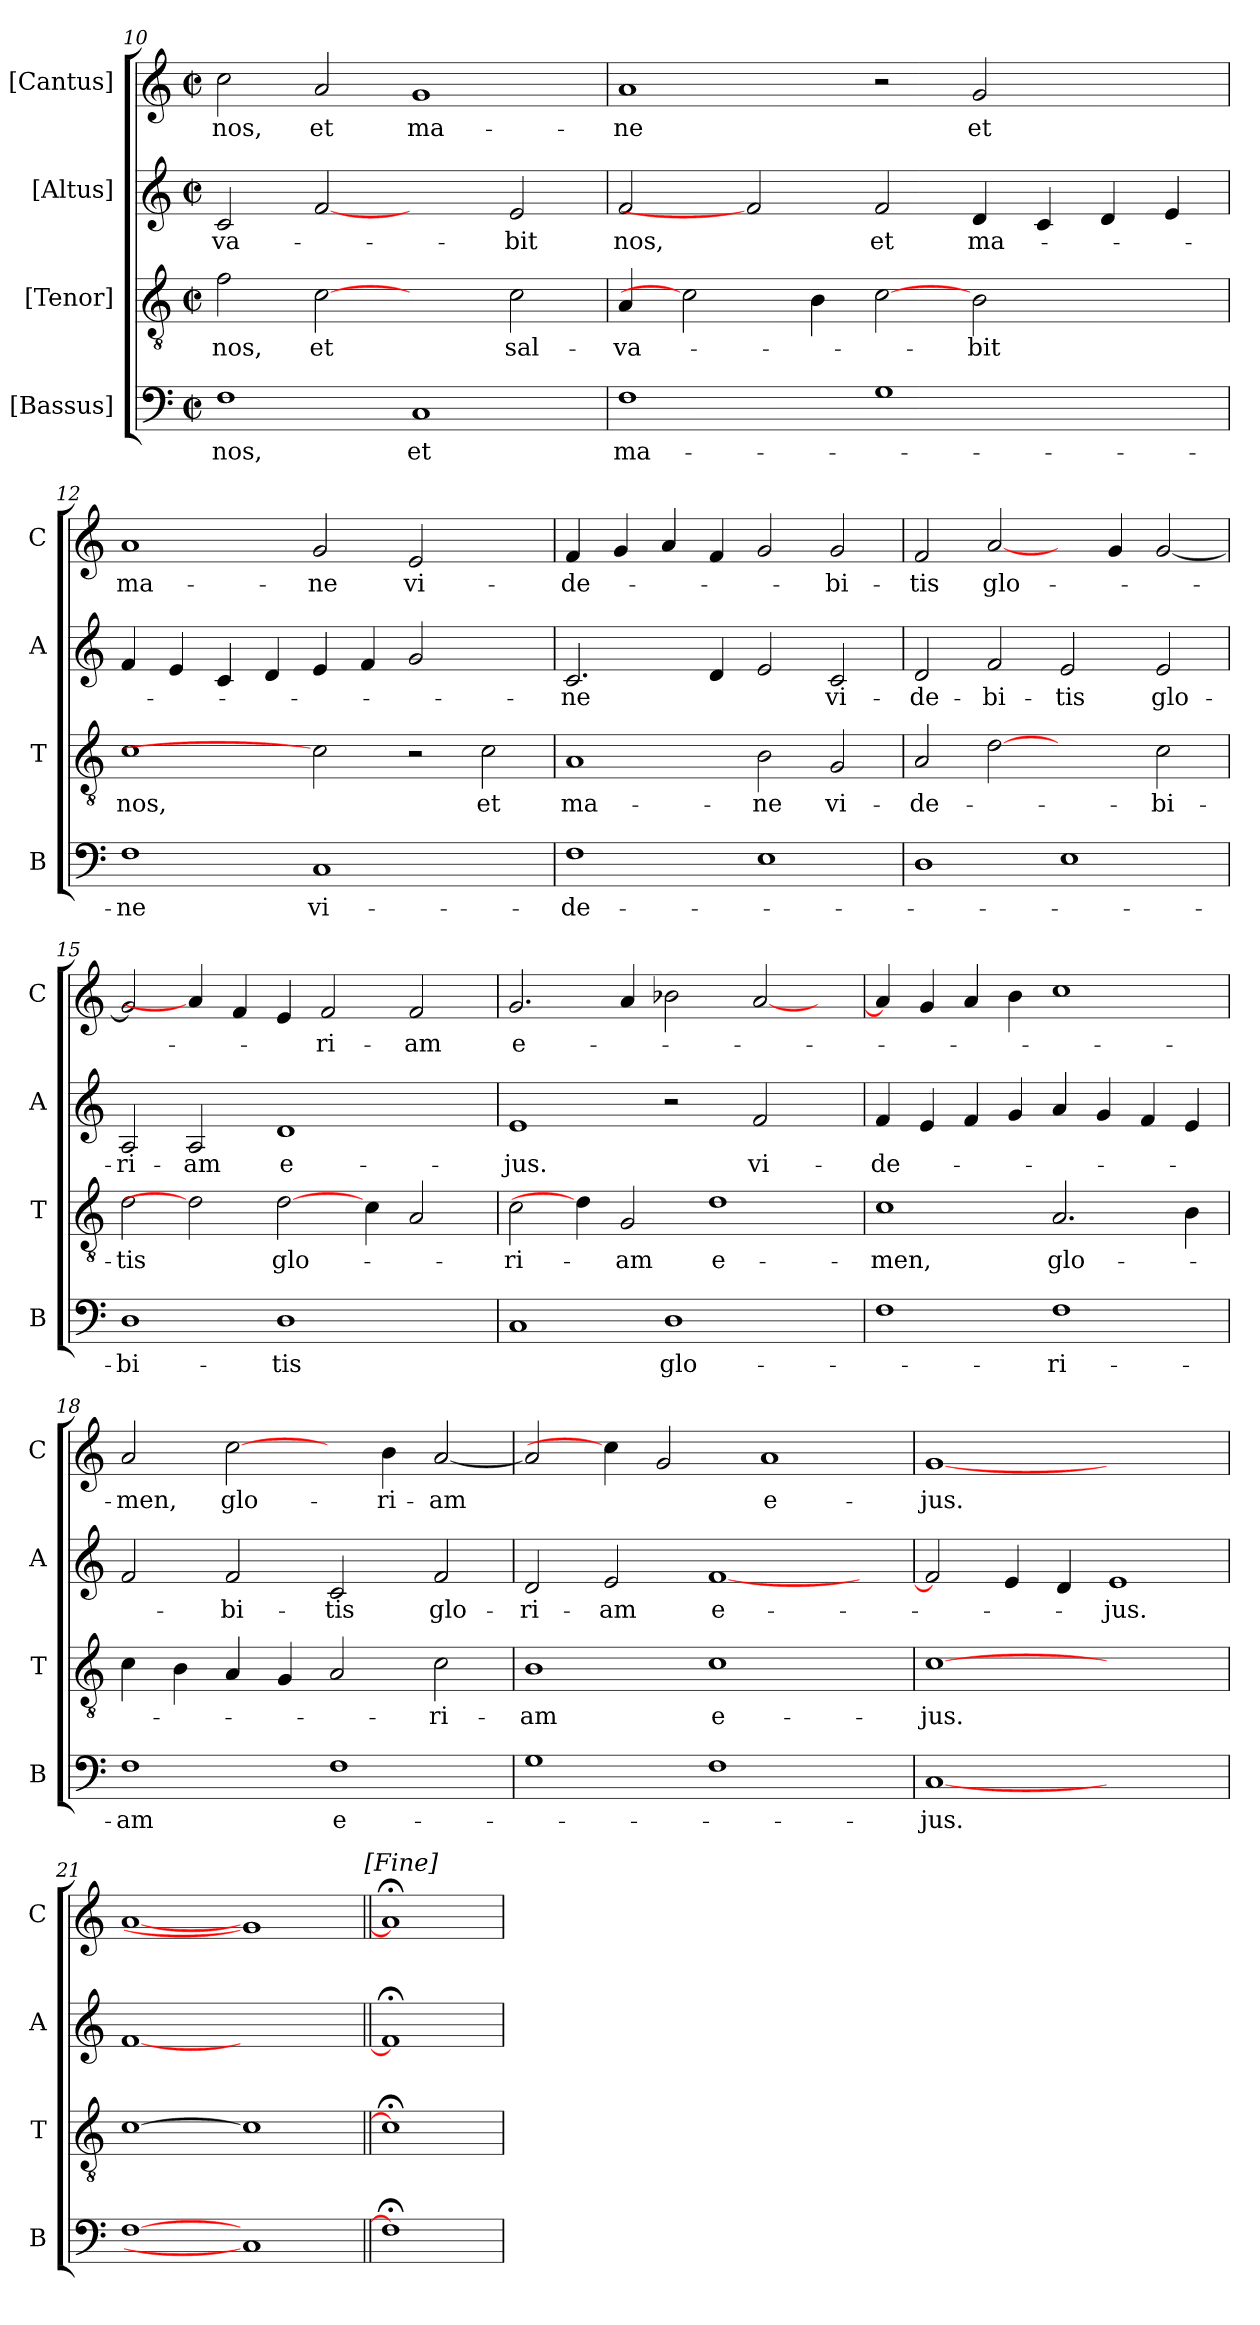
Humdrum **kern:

**kern	**text	**kern	**text	**kern	**text	**kern	**text
*part4	*part4	*part3	*part3	*part2	*part2	*part1	*part1
*staff4	*staff4	*staff3	*staff3	*staff2	*staff2	*staff1	*staff1
*I"[Bassus]	*	*I"[Tenor]	*	*I"[Altus]	*	*I"[Cantus]	*
*I'B	*	*I'T	*	*I'A	*	*I'C	*
*clefF4	*	*clefGv2	*	*clefG2	*	*clefG2	*
*k[]	*	*k[]	*	*k[]	*	*k[]	*
*C:	*	*C:	*	*C:	*	*C:	*
*M2/2	*	*M2/2	*	*M2/2	*	*M2/2	*
*met(c|)	*	*met(c|)	*	*met(c|)	*	*met(c|)	*
=10	=10	=10	=10	=10	=10	=10	=10
!	!LO:LY:b	!	!LO:LY:b	!	!LO:LY:b	!	!LO:LY:b
1F	nos,	2f\	nos,	2c/	-va-	2cc\	nos,
!	!	!	!LO:LY:b	!	!	!	!LO:LY:b
.	.	[2c	et	[2f	.	2a/	et
!	!LO:LY:b	!	!	!	!	!	!LO:LY:b
1C	et	2ryy	.	2ryy	.	1g	ma-
!	!	!	!LO:LY:b	!	!LO:LY:b	!	!
.	.	2c\	sal-	2e/	-bit	.	.
=11	=11	=11	=11	=11	=11	=11	=11
!	!LO:LY:b	!	!LO:LY:b	!	!LO:LY:b	!	!LO:LY:b
1F	ma-	4A/	-va-	2f/	nos,	1a	-ne
.	.	2c]	.	.	.	.	.
.	.	.	.	2f]	.	.	.
.	.	4B\	.	.	.	.	.
!	!	!	!	!	!LO:LY:b	!	!
1G	.	[2c	.	2f/	et	2r	.
!	!	!	!LO:LY:b	!	!LO:LY:b	!	!LO:LY:b
.	.	2B\	-bit	4d/	ma-	2g/	et
.	.	.	.	4c/	.	.	.
2ryy	.	2ryy	.	4d/	.	2ryy	.
.	.	.	.	4e/	.	.	.
=12	=12	=12	=12	=12	=12	=12	=12
!	!LO:LY:b	!	!LO:LY:b	!	!	!	!LO:LY:b
1F	-ne	1c	nos,	4f/	.	1a	ma-
.	.	.	.	4e/	.	.	.
.	.	.	.	4c/	.	.	.
.	.	.	.	4d/	.	.	.
!	!LO:LY:b	!	!	!	!	!	!LO:LY:b
1C	vi-	2c]	.	4e/	.	2g/	-ne
.	.	.	.	4f/	.	.	.
!	!	!	!	!	!	!	!LO:LY:b
.	.	2r	.	2g/	.	2e/	vi-
!	!	!	!LO:LY:b	!	!	!	!
2ryy	.	2c\	et	2ryy	.	2ryy	.
!!LO:LB:g=z
=13	=13	=13	=13	=13	=13	=13	=13
!	!LO:LY:b	!	!LO:LY:b	!	!LO:LY:b	!	!LO:LY:b
1F	-de-	1A	ma-	2.c/	-ne	4f/	-de-
.	.	.	.	.	.	4g/	.
.	.	.	.	.	.	4a/	.
.	.	.	.	4d/	.	4f/	.
!	!	!	!LO:LY:b	!	!	!	!
1E	.	2B\	-ne	2e/	.	2g/	.
!	!	!	!LO:LY:b	!	!LO:LY:b	!	!LO:LY:b
.	.	2G/	vi-	2c/	vi-	2g/	-bi-
=14	=14	=14	=14	=14	=14	=14	=14
!	!	!	!LO:LY:b	!	!LO:LY:b	!	!LO:LY:b
1D	.	2A/	-de-	2d/	-de-	2f/	-tis
!	!	!	!	!	!LO:LY:b	!	!LO:LY:b
.	.	[2d	.	2f/	-bi-	[2a/	glo-
!	!	!	!	!	!LO:LY:b	!	!
1E	.	2ryy	.	2e/	-tis	4ryy	.
.	.	.	.	.	.	4g/	.
!	!	!	!LO:LY:b	!	!LO:LY:b	!	!
.	.	2c\	-bi-	2e/	glo-	[2g/	.
=15	=15	=15	=15	=15	=15	=15	=15
!	!LO:LY:b	!	!LO:LY:b	!	!LO:LY:b	!	!
1D	-bi-	2d\	-tis	2A/	-ri-	2g/]	.
!	!	!	!	!	!LO:LY:b	!	!
.	.	2d]	.	2A/	-am	4a/]	.
.	.	.	.	.	.	4f/	.
!	!LO:LY:b	!	!LO:LY:b	!	!LO:LY:b	!	!
1D	-tis	[2d\	glo-	1d	e-	4e/	.
!	!	!	!	!	!	!	!LO:LY:b
.	.	.	.	.	.	2f/	-ri-
.	.	4c\	.	.	.	.	.
!	!	!	!	!	!	!	!LO:LY:b
.	.	2A/	.	.	.	2f/	-am
4ryy	.	.	.	4ryy	.	.	.
=16	=16	=16	=16	=16	=16	=16	=16
!	!	!	!LO:LY:b	!	!LO:LY:b	!	!LO:LY:b
1C	.	2c\	-ri-	1e	-jus.	2.g/	e-
.	.	4d\]	.	.	.	.	.
!	!	!	!LO:LY:b	!	!	!	!
.	.	2G/	-am	.	.	4a/	.
!	!LO:LY:b	!	!	!	!	!	!
1D	glo-	.	.	2r	.	2b-X\	.
!	!	!	!LO:LY:b	!	!	!	!
.	.	1d	e-	.	.	.	.
!	!	!	!	!	!LO:LY:b	!	!
.	.	.	.	2f/	vi-	[2a/	.
4ryy	.	.	.	4ryy	.	4ryy	.
=17	=17	=17	=17	=17	=17	=17	=17
!	!	!	!LO:LY:b	!	!LO:LY:b	!	!
1F	.	1c	-men,	4f/	-de-	4a/]	.
.	.	.	.	4e/	.	4g/	.
.	.	.	.	4f/	.	4a/	.
.	.	.	.	4g/	.	4b\	.
!	!LO:LY:b	!	!LO:LY:b	!	!	!	!
1F	-ri-	2.A/	glo-	4a/	.	1cc	.
.	.	.	.	4g/	.	.	.
.	.	.	.	4f/	.	.	.
.	.	4B\	.	4e/	.	.	.
!!LO:LB:g=z
=18	=18	=18	=18	=18	=18	=18	=18
!	!LO:LY:b	!	!	!	!	!	!LO:LY:b
1F	-am	4c\	.	2f/	.	2a/	-men,
.	.	4B\	.	.	.	.	.
!	!	!	!	!	!LO:LY:b	!	!LO:LY:b
.	.	4A/	.	2f/	-bi-	[2cc\	glo-
.	.	4G/	.	.	.	.	.
!	!LO:LY:b	!	!	!	!LO:LY:b	!	!
1F	e-	2A/	.	2c/	-tis	4ryy	.
!	!	!	!	!	!	!	!LO:LY:b
.	.	.	.	.	.	4b\	-ri-
!	!	!	!LO:LY:b	!	!LO:LY:b	!	!LO:LY:b
.	.	2c\	-ri-	2f/	glo-	[2a/	-am
=19	=19	=19	=19	=19	=19	=19	=19
!	!	!	!LO:LY:b	!	!LO:LY:b	!	!
1G	.	1B	-am	2d/	-ri-	2a/]	.
!	!	!	!	!	!LO:LY:b	!	!
.	.	.	.	2e/	-am	4cc\]	.
.	.	.	.	.	.	2g/	.
!	!	!	!LO:LY:b	!	!LO:LY:b	!	!
1F	.	1c	e-	[1f	e-	.	.
!	!	!	!	!	!	!	!LO:LY:b
.	.	.	.	.	.	1a	e-
4ryy	.	4ryy	.	4ryy	.	.	.
=20	=20	=20	=20	=20	=20	=20	=20
!	!LO:LY:b	!	!LO:LY:b	!	!	!	!LO:LY:b
[1C	-jus.	[1c	-jus.	2f/]	.	[1g	-jus.
.	.	.	.	4e/	.	.	.
.	.	.	.	4d/	.	.	.
!	!	!	!	!	!LO:LY:b	!	!
1ryy	.	1ryy	.	1e	-jus.	1ryy	.
=21	=21	=21	=21	=21	=21	=21	=21
[1F	.	[1c	.	[1f	.	[1a	.
1C]	.	1c]	.	1ryy	.	1g]	.
!	!	!	!	!	!	!LO:TX:a:B:t=[Fine]	!
=22||	=22||	=22||	=22||	=22||	=22||	=22||	=22||
1F;<]	.	1c;<]	.	1f;<]	.	1a;<]	.
=	=	=	=	=	=	=	=
*-	*-	*-	*-	*-	*-	*-	*-
